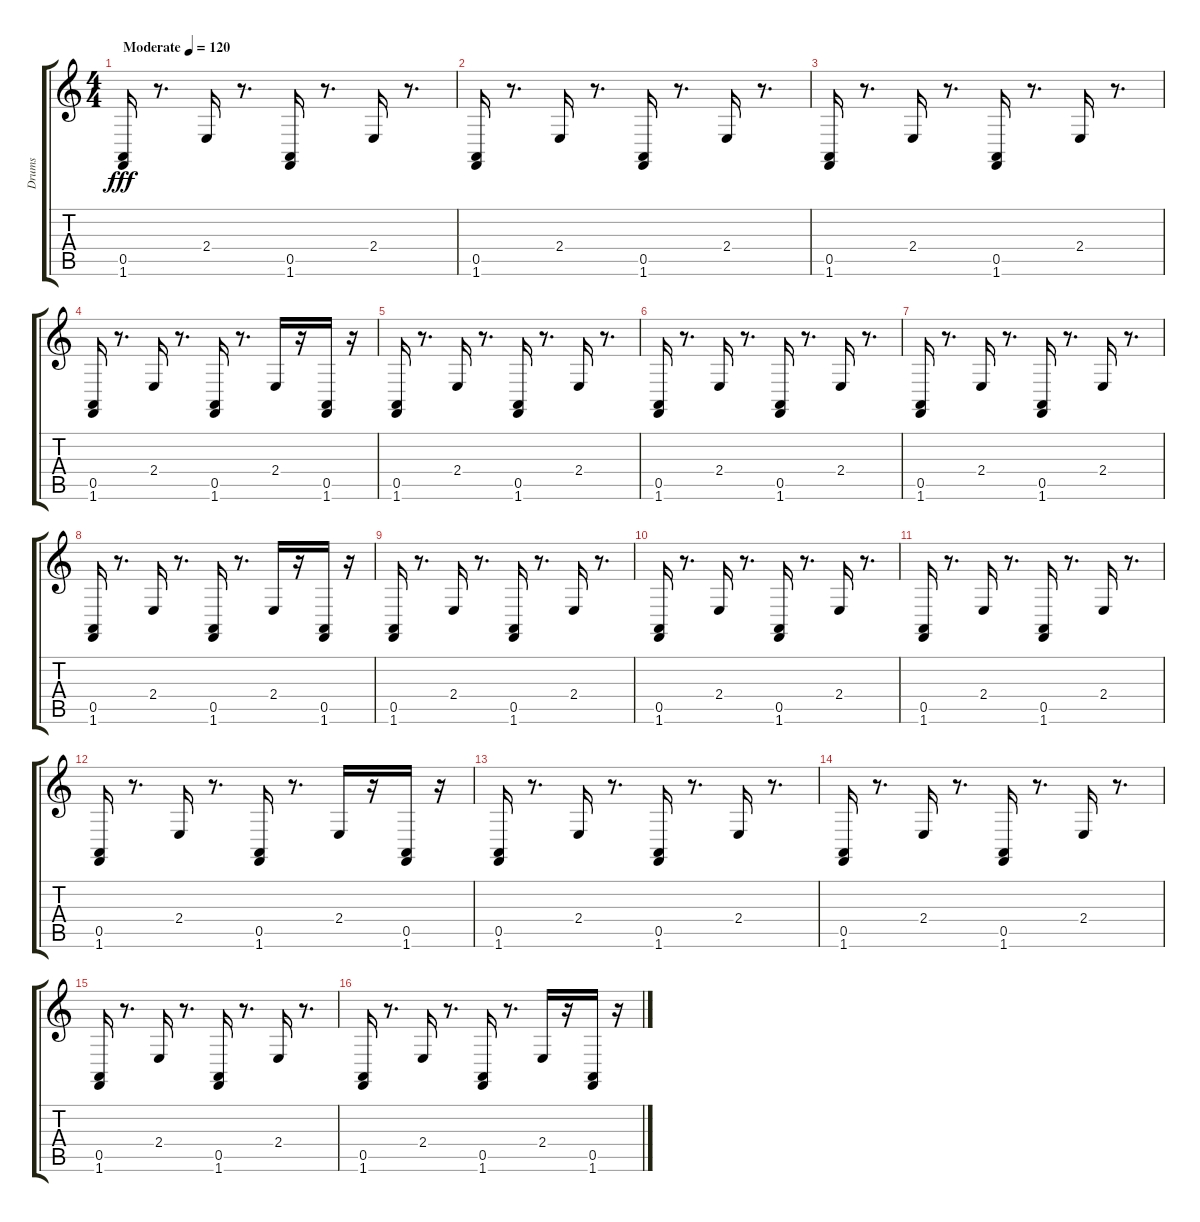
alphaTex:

\track ("Drums" "Drums") {instrument taikodrum}
\staff {score tabs}
\tuning (E4 B3 G3 D3 A2 E2) {hide}
\ts (4 4)
\tempo (120 "Moderate")
\clef g2
\ks c
(0.5 1.6).16{dy fff instrument taikodrum} r.8{d} 2.4.16 r.8{d} (0.5 1.6).16 r.8{d} 2.4.16 r.8{d} |
(0.5 1.6).16 r.8{d} 2.4.16 r.8{d} (0.5 1.6).16 r.8{d} 2.4.16 r.8{d} |
(0.5 1.6).16 r.8{d} 2.4.16 r.8{d} (0.5 1.6).16 r.8{d} 2.4.16 r.8{d} |
(0.5 1.6).16 r.8{d} 2.4.16 r.8{d} (0.5 1.6).16 r.8{d} 2.4.16 r.16 (0.5 1.6).16 r.16 |
(0.5 1.6).16 r.8{d} 2.4.16 r.8{d} (0.5 1.6).16 r.8{d} 2.4.16 r.8{d} |
(0.5 1.6).16 r.8{d} 2.4.16 r.8{d} (0.5 1.6).16 r.8{d} 2.4.16 r.8{d} |
(0.5 1.6).16 r.8{d} 2.4.16 r.8{d} (0.5 1.6).16 r.8{d} 2.4.16 r.8{d} |
(0.5 1.6).16 r.8{d} 2.4.16 r.8{d} (0.5 1.6).16 r.8{d} 2.4.16 r.16 (0.5 1.6).16 r.16 |
(0.5 1.6).16 r.8{d} 2.4.16 r.8{d} (0.5 1.6).16 r.8{d} 2.4.16 r.8{d} |
(0.5 1.6).16 r.8{d} 2.4.16 r.8{d} (0.5 1.6).16 r.8{d} 2.4.16 r.8{d} |
(0.5 1.6).16 r.8{d} 2.4.16 r.8{d} (0.5 1.6).16 r.8{d} 2.4.16 r.8{d} |
(0.5 1.6).16 r.8{d} 2.4.16 r.8{d} (0.5 1.6).16 r.8{d} 2.4.16 r.16 (0.5 1.6).16 r.16 |
(0.5 1.6).16 r.8{d} 2.4.16 r.8{d} (0.5 1.6).16 r.8{d} 2.4.16 r.8{d} |
(0.5 1.6).16 r.8{d} 2.4.16 r.8{d} (0.5 1.6).16 r.8{d} 2.4.16 r.8{d} |
(0.5 1.6).16 r.8{d} 2.4.16 r.8{d} (0.5 1.6).16 r.8{d} 2.4.16 r.8{d} |
(0.5 1.6).16 r.8{d} 2.4.16 r.8{d} (0.5 1.6).16 r.8{d} 2.4.16 r.16 (0.5 1.6).16 r.16
